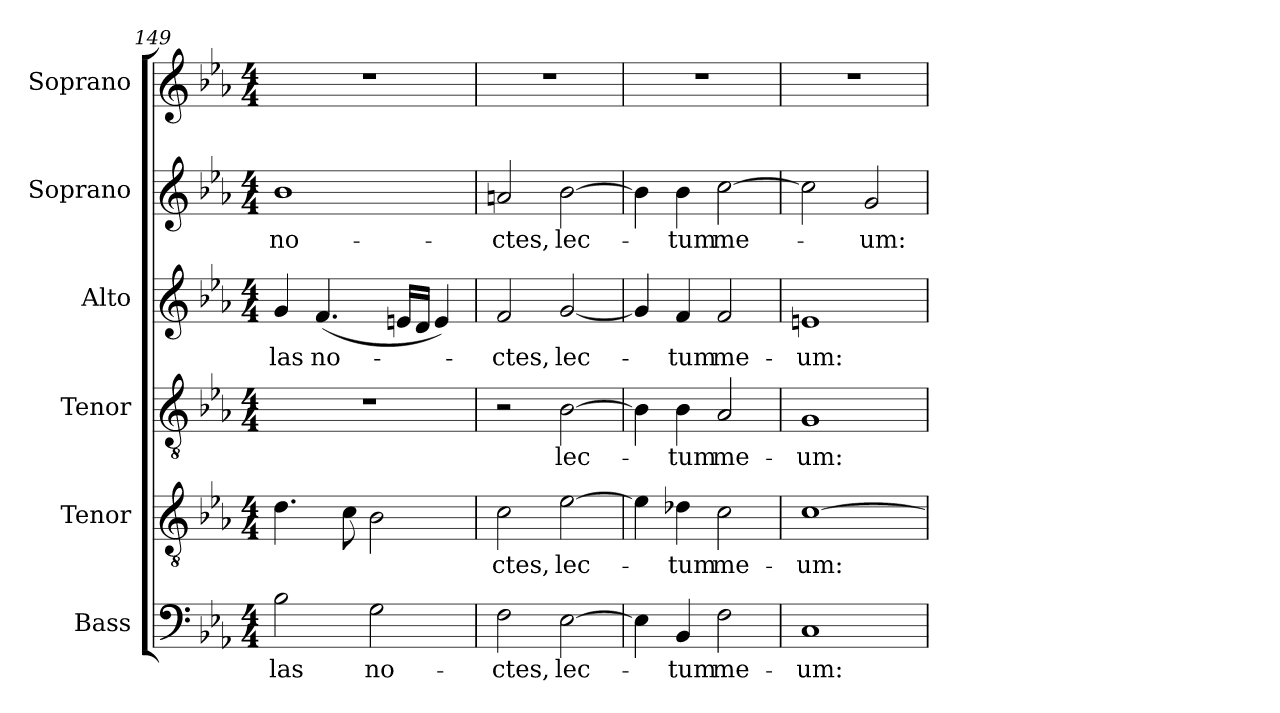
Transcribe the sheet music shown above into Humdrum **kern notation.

**kern	**text	**kern	**text	**kern	**text	**kern	**text	**kern	**text	**kern
*part6	*part6	*part5	*part5	*part4	*part4	*part3	*part3	*part2	*part2	*part1
*staff6	*staff6	*staff5	*staff5	*staff4	*staff4	*staff3	*staff3	*staff2	*staff2	*staff1
*I"Bass	*	*I"Tenor	*	*I"Tenor	*	*I"Alto	*	*I"Soprano	*	*I"Soprano
*I'B	*	*I'T	*	*I'T	*	*I'A	*	*I'S	*	*I'S
*clefF4	*	*clefGv2	*	*clefGv2	*	*clefG2	*	*clefG2	*	*clefG2
*	*	*ITrd7c12	*	*ITrd7c12	*	*	*	*	*	*
*k[b-e-a-]	*	*k[b-e-a-]	*	*k[b-e-a-]	*	*k[b-e-a-]	*	*k[b-e-a-]	*	*k[b-e-a-]
*E-:	*	*E-:	*	*E-:	*	*E-:	*	*E-:	*	*E-:
*M4/4	*	*M4/4	*	*M4/4	*	*M4/4	*	*M4/4	*	*M4/4
=149	=149	=149	=149	=149	=149	=149	=149	=149	=149	=149
!	!LO:LY:b:color=#000000	!	!	!	!	!	!	!	!	!
!	!	!	!	!	!	!	!LO:LY:b:color=#000000	!	!	!
!	!	!	!	!	!	!	!	!	!LO:LY:b:color=#000000	!
2B-i\	-las	4.Di\	.	1r	.	4gi/	-las	1b-i	no-	1r
!	!	!	!	!	!	!	!LO:LY:b:color=#000000	!	!	!
.	.	.	.	.	.	(4.fi/	no-	.	.	.
.	.	8Ci\	.	.	.	.	.	.	.	.
!	!LO:LY:b:color=#000000	!	!	!	!	!	!	!	!	!
2Gi\	no-	2BB-i\	.	.	.	.	.	.	.	.
.	.	.	.	.	.	16eni/LL	.	.	.	.
.	.	.	.	.	.	16di/JJ	.	.	.	.
.	.	.	.	.	.	4ei/)	.	.	.	.
=150	=150	=150	=150	=150	=150	=150	=150	=150	=150	=150
!	!LO:LY:b:color=#000000	!	!	!	!	!	!	!	!	!
!	!	!	!LO:LY:b:color=#000000	!	!	!	!	!	!	!
!	!	!	!	!	!	!	!LO:LY:b:color=#000000	!	!	!
!	!	!	!	!	!	!	!	!	!LO:LY:b:color=#000000	!
2Fi\	-ctes,	2Ci\	-ctes,	2r	.	2fi/	-ctes,	2ani/	-ctes,	1r
!	!LO:LY:b:color=#000000	!	!	!	!	!	!	!	!	!
!	!	!	!LO:LY:b:color=#000000	!	!	!	!	!	!	!
!	!	!	!	!	!LO:LY:b:color=#000000	!	!	!	!	!
!	!	!	!	!	!	!	!LO:LY:b:color=#000000	!	!	!
!	!	!	!	!	!	!	!	!	!LO:LY:b:color=#000000	!
[2E-i\	lec-	[2E-i\	lec-	[2BB-i\	lec-	[2gi/	lec-	[2b-i\	lec-	.
=151	=151	=151	=151	=151	=151	=151	=151	=151	=151	=151
4E-i\]	.	4E-i\]	.	4BB-i\]	.	4gi/]	.	4b-i\]	.	1r
!	!LO:LY:b:color=#000000	!	!	!	!	!	!	!	!	!
!	!	!	!LO:LY:b:color=#000000	!	!	!	!	!	!	!
!	!	!	!	!	!LO:LY:b:color=#000000	!	!	!	!	!
!	!	!	!	!	!	!	!LO:LY:b:color=#000000	!	!	!
!	!	!	!	!	!	!	!	!	!LO:LY:b:color=#000000	!
4BB-i/	-tum	4D-Xi\	-tum	4BB-i\	-tum	4fi/	-tum	4b-i\	-tum	.
!	!LO:LY:b:color=#000000	!	!	!	!	!	!	!	!	!
!	!	!	!LO:LY:b:color=#000000	!	!	!	!	!	!	!
!	!	!	!	!	!LO:LY:b:color=#000000	!	!	!	!	!
!	!	!	!	!	!	!	!LO:LY:b:color=#000000	!	!	!
!	!	!	!	!	!	!	!	!	!LO:LY:b:color=#000000	!
2Fi\	me-	2Ci\	me-	2AA-i/	me-	2fi/	me-	[2cci\	me-	.
!!LO:LB:g=z
=152	=152	=152	=152	=152	=152	=152	=152	=152	=152	=152
!	!LO:LY:b:color=#000000	!	!	!	!	!	!	!	!	!
!	!	!	!LO:LY:b:color=#000000	!	!	!	!	!	!	!
!	!	!	!	!	!LO:LY:b:color=#000000	!	!	!	!	!
!	!	!	!	!	!	!	!LO:LY:b:color=#000000	!	!	!
1Ci	-um:	[1Ci	-um:	1GGi	-um:	1eni	-um:	2cci\]	.	1r
!	!	!	!	!	!	!	!	!	!LO:LY:b:color=#000000	!
.	.	.	.	.	.	.	.	2gi/	-um:	.
=	=	=	=	=	=	=	=	=	=	=
*-	*-	*-	*-	*-	*-	*-	*-	*-	*-	*-
